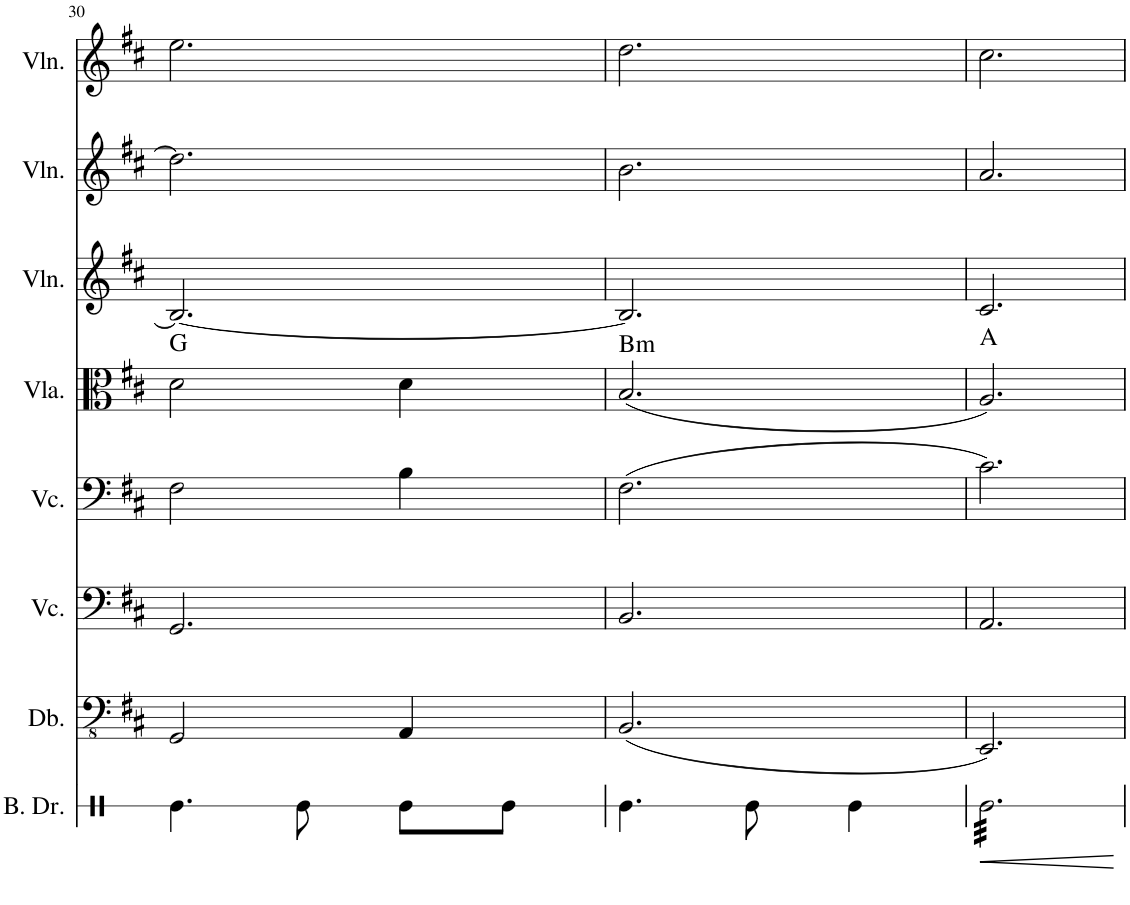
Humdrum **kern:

**kern	**dynam	**kern	**kern	**kern	**kern	**harte	**kern	**kern	**kern
*part8	*part8	*part7	*part6	*part5	*part4	*part4	*part3	*part2	*part1
*staff8	*staff8	*staff7	*staff6	*staff5	*staff4	*	*staff3	*staff2	*staff1
*I"Bass Drum	*	*I"Double Bass	*I"Violoncello	*I"Violoncello	*I"Viola	*	*I"Violin	*I"Violin	*I"Violin
*I'B. Dr.	*	*I'Db.	*I'Vc.	*I'Vc.	*I'Vla.	*	*I'Vln.	*I'Vln.	*I'Vln.
!!LO:PB:g=z
*clefX	*	*clefFv4	*clefF4	*clefF4	*clefC3	*	*clefG2	*clefG2	*clefG2
*	*	*Trd7c12	*	*	*	*	*	*	*
*k[]	*	*k[f#c#]	*k[f#c#]	*k[f#c#]	*k[f#c#]	*	*k[f#c#]	*k[f#c#]	*k[f#c#]
*M3/4	*	*M3/4	*M3/4	*M3/4	*M3/4	*	*M3/4	*M3/4	*M3/4
=30	=30	=30	=30	=30	=30	=30	=30	=30	=30
4.Re\	.	2GGG/	2.GG/	2F#\	2d\	G:maj	2.B/_	2.dd\]	2.ee\
8Re\	.	.	.	.	.	.	.	.	.
8Re\L	.	4AAA/	.	4B\	4d\	.	.	.	.
8Re\J	.	.	.	.	.	.	.	.	.
=31	=31	=31	=31	=31	=31	=31	=31	=31	=31
!	!	!	!	!	!	!LO:H:kt=m	!	!	!
4.Re\	.	(2.BBB/	2.BB/	(2.F#\	(2.B/	B:min	2.B/]	2.b\	2.dd\
8Re\	.	.	.	.	.	.	.	.	.
4Re\	.	.	.	.	.	.	.	.	.
=32	=32	=32	=32	=32	=32	=32	=32	=32	=32
!	!LO:HP:b	!	!	!	!	!	!	!	!
*tremolo	*	*	*	*	*	*	*	*	*
32Re\LLL	<	2.EEE/)	2.AA/	2.c#\)	2.A/)	A:maj	2.c#/	2.a/	2.cc#\
32Re\	.	.	.	.	.	.	.	.	.
32Re\	.	.	.	.	.	.	.	.	.
32Re\	.	.	.	.	.	.	.	.	.
32Re\	.	.	.	.	.	.	.	.	.
32Re\	.	.	.	.	.	.	.	.	.
32Re\	.	.	.	.	.	.	.	.	.
32Re\	.	.	.	.	.	.	.	.	.
32Re\	.	.	.	.	.	.	.	.	.
32Re\	.	.	.	.	.	.	.	.	.
32Re\	.	.	.	.	.	.	.	.	.
32Re\	.	.	.	.	.	.	.	.	.
32Re\	.	.	.	.	.	.	.	.	.
32Re\	.	.	.	.	.	.	.	.	.
32Re\	.	.	.	.	.	.	.	.	.
32Re\	.	.	.	.	.	.	.	.	.
32Re\	.	.	.	.	.	.	.	.	.
32Re\	.	.	.	.	.	.	.	.	.
32Re\	.	.	.	.	.	.	.	.	.
32Re\	.	.	.	.	.	.	.	.	.
32Re\	.	.	.	.	.	.	.	.	.
32Re\	.	.	.	.	.	.	.	.	.
32Re\	.	.	.	.	.	.	.	.	.
32Re\JJJ	.	.	.	.	.	.	.	.	.
*Xtremolo	*	*	*	*	*	*	*	*	*
.	[	.	.	.	.	.	.	.	.
=	=	=	=	=	=	=	=	=	=
*-	*-	*-	*-	*-	*-	*-	*-	*-	*-
